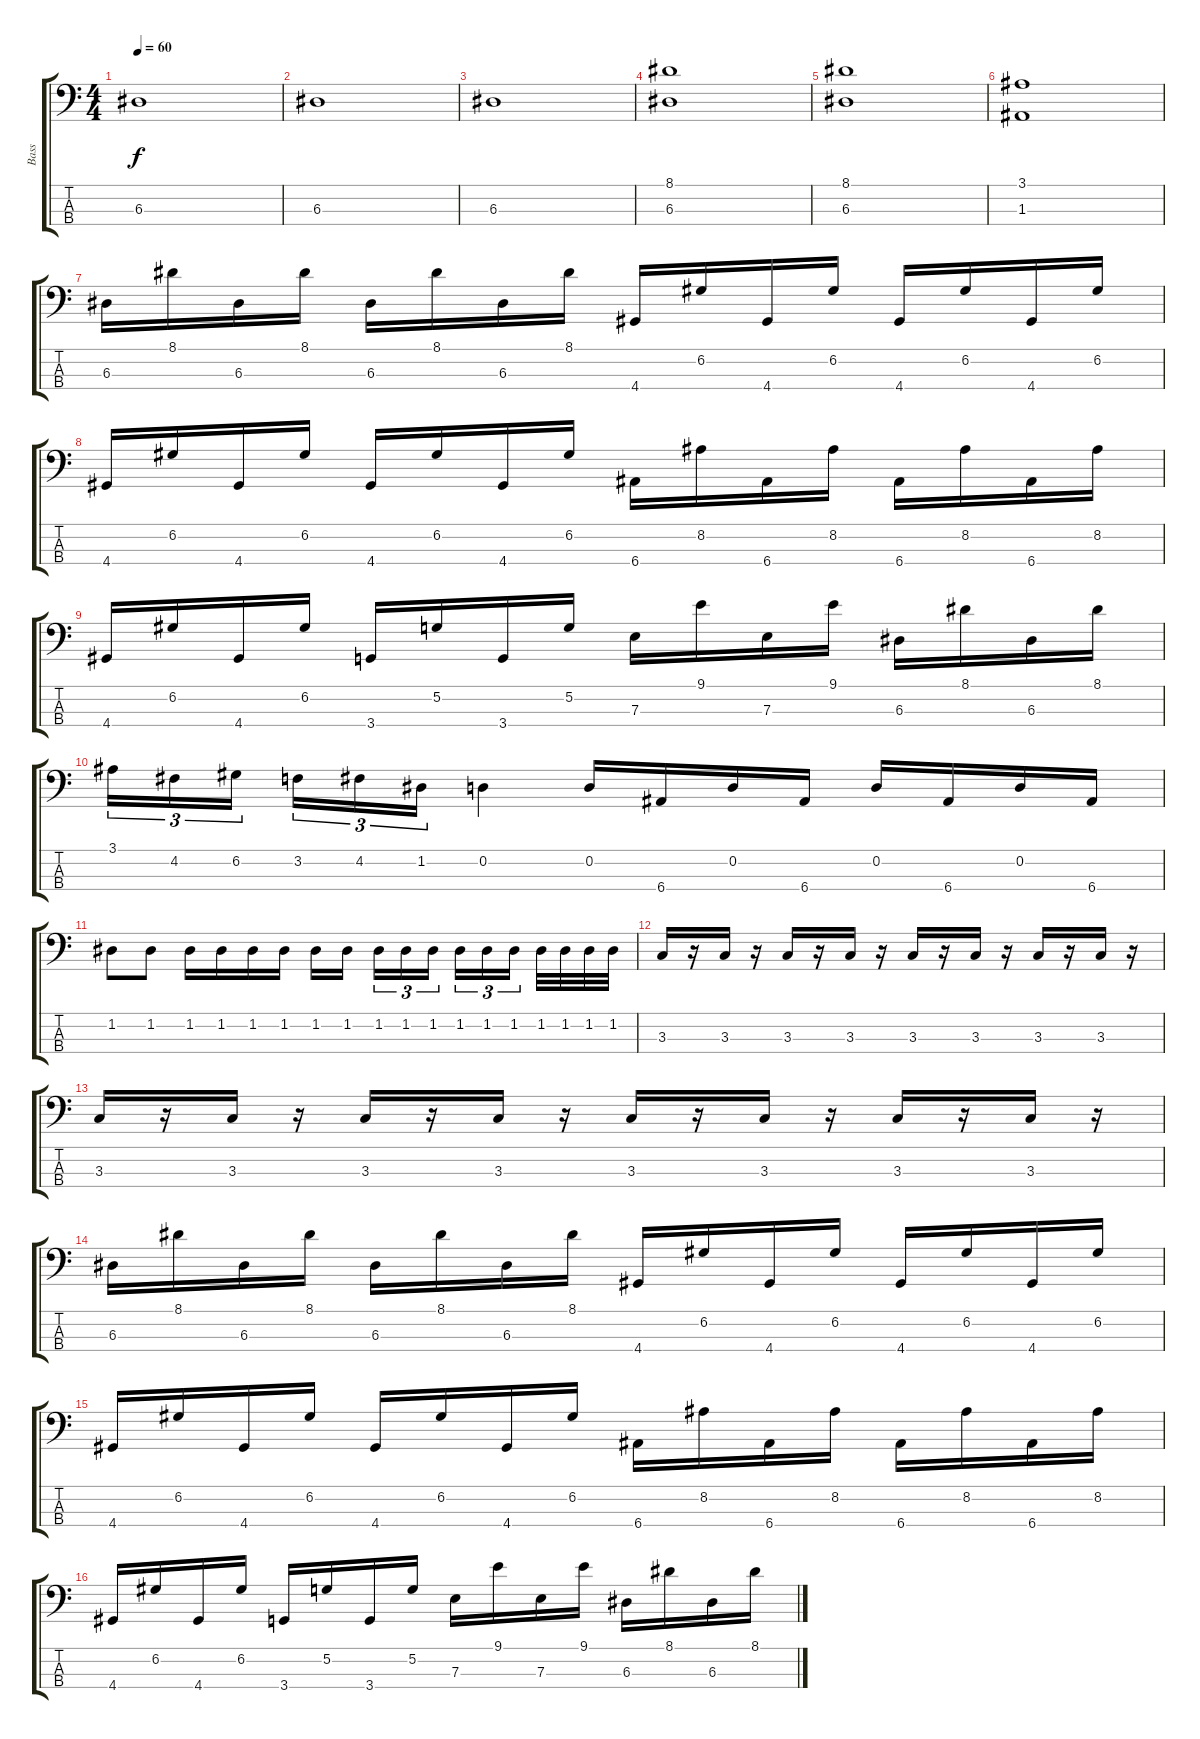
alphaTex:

\track ("Bass" "Bass") {instrument electricbassfinger}
\staff {score tabs}
\tuning (G2 D2 A1 E1) {hide}
\ts (4 4)
\tempo 60
\clef f4
\ks c
6.3.1{dy f} |
6.3.1 |
6.3.1 |
(8.1 6.3).1 |
(8.1 6.3).1 |
(3.1 1.3).1 |
6.3.16{volume 16 instrument electricbasspick} 8.1.16 6.3.16 8.1.16 6.3.16 8.1.16 6.3.16 8.1.16 4.4.16 6.2.16 4.4.16 6.2.16 4.4.16 6.2.16 4.4.16 6.2.16 |
4.4.16 6.2.16 4.4.16 6.2.16 4.4.16 6.2.16 4.4.16 6.2.16 6.4.16 8.2.16 6.4.16 8.2.16 6.4.16 8.2.16 6.4.16 8.2.16 |
4.4.16 6.2.16 4.4.16 6.2.16 3.4.16 5.2.16 3.4.16 5.2.16 7.3.16 9.1.16 7.3.16 9.1.16 6.3.16 8.1.16 6.3.16 8.1.16 |
3.1.16{tu (3 2)} 4.2.16{tu (3 2)} 6.2.16{tu (3 2)} 3.2.16{tu (3 2)} 4.2.16{tu (3 2)} 1.2.16{tu (3 2)} 0.2.4 0.2.16 6.4.16 0.2.16 6.4.16 0.2.16 6.4.16 0.2.16 6.4.16 |
1.2.8 1.2.8 1.2.16 1.2.16 1.2.16 1.2.16 1.2.16 1.2.16 1.2.16{tu (3 2)} 1.2.16{tu (3 2)} 1.2.16{tu (3 2)} 1.2.16{tu (3 2)} 1.2.16{tu (3 2)} 1.2.16{tu (3 2)} 1.2.32 1.2.32 1.2.32 1.2.32 |
3.3.16 r.16 3.3.16 r.16 3.3.16 r.16 3.3.16 r.16 3.3.16 r.16 3.3.16 r.16 3.3.16 r.16 3.3.16 r.16 |
3.3.16 r.16 3.3.16 r.16 3.3.16 r.16 3.3.16 r.16 3.3.16 r.16 3.3.16 r.16 3.3.16 r.16 3.3.16 r.16 |
6.3.16 8.1.16 6.3.16 8.1.16 6.3.16 8.1.16 6.3.16 8.1.16 4.4.16 6.2.16 4.4.16 6.2.16 4.4.16 6.2.16 4.4.16 6.2.16 |
4.4.16 6.2.16 4.4.16 6.2.16 4.4.16 6.2.16 4.4.16 6.2.16 6.4.16 8.2.16 6.4.16 8.2.16 6.4.16 8.2.16 6.4.16 8.2.16 |
4.4.16 6.2.16 4.4.16 6.2.16 3.4.16 5.2.16 3.4.16 5.2.16 7.3.16 9.1.16 7.3.16 9.1.16 6.3.16 8.1.16 6.3.16 8.1.16
